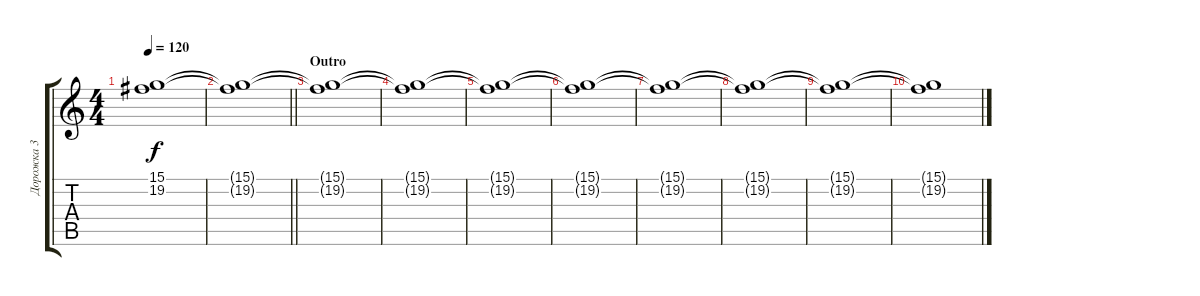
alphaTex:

\track ("Дорожка 3" "Дорожка 3") {instrument stringensemble1}
\staff {score tabs}
\tuning (E4 B3 G3 D3 A2 E2) {hide}
\ts (4 4)
\tempo 120
\clef g2
\ks c
(15.1{t} 19.2{t}).1{dy f} |
\barLineRight lightlight
(15.1{t} 19.2{t}).1 |
\section ("" "Outro")
(15.1{t} 19.2{t}).1 |
(15.1{t} 19.2{t}).1 |
(15.1{t} 19.2{t}).1 |
(15.1{t} 19.2{t}).1 |
(15.1{t} 19.2{t}).1 |
(15.1{t} 19.2{t}).1 |
(15.1{t} 19.2{t}).1 |
(15.1{t} 19.2{t}).1
